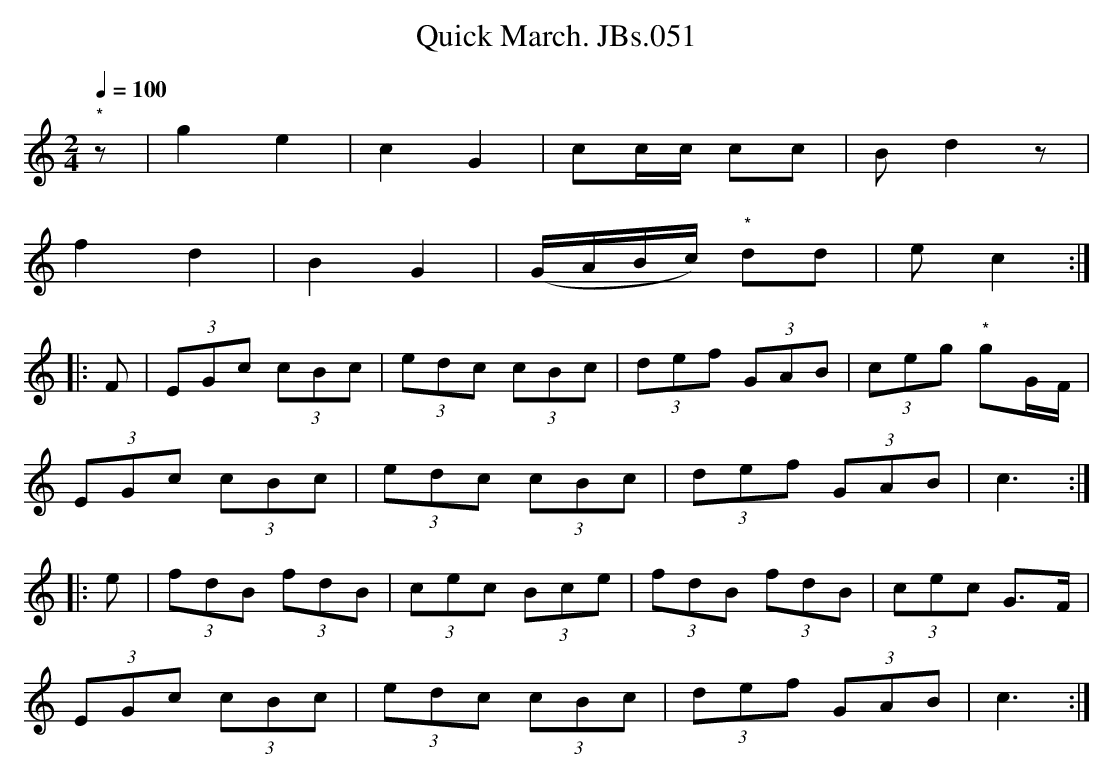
X:1
T:Quick March. JBs.051
M:2/4
L:1/8
Q:1/4=100
K:C
"*"z|g2e2|c2G2|cc/c/ cc|Bd2z|
f2d2|B2G2|(G/A/B/c/) "*"dd|ec2:|
|:F|(3EGc (3cBc|(3edc (3cBc|(3def (3GAB|(3ceg "*"gG/F/|
(3EGc (3cBc|(3edc (3cBc|(3def (3GAB|c3:|
|:e|(3fdB (3fdB|(3cec (3Bce|(3fdB (3fdB|(3cec G>F|
(3EGc (3cBc|(3edc (3cBc|(3def (3GAB|c3:|
